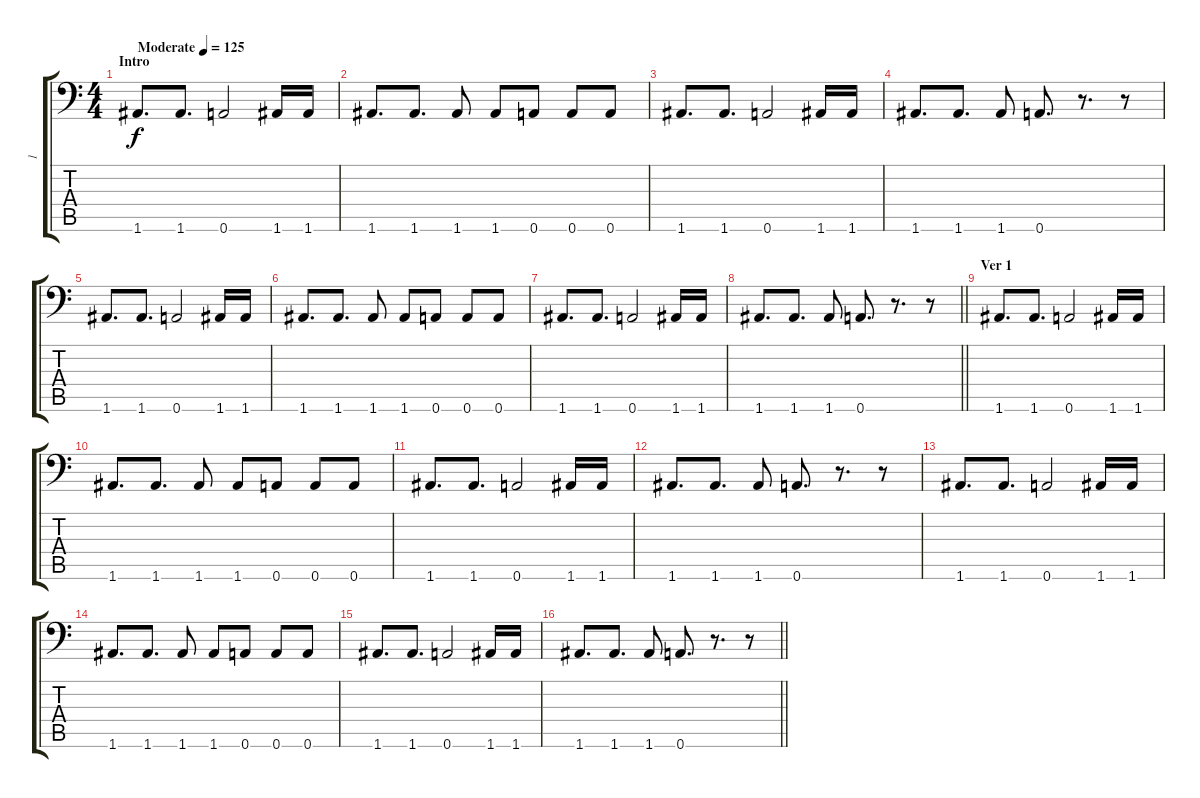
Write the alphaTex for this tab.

\track ("1" "1") {instrument distortionguitar}
\staff {score tabs}
\tuning (B3 Gb3 D3 A2 E2 A1) {hide}
\ts (4 4)
\section ("" "Intro")
\tempo (125 "Moderate")
\clef f4
\ks c
1.6.8{d dy f instrument distortionguitar} 1.6.8{d} 0.6.2 1.6.16 1.6.16 |
1.6.8{d} 1.6.8{d} 1.6.8 1.6.8 0.6.8 0.6.8 0.6.8 |
1.6.8{d} 1.6.8{d} 0.6.2 1.6.16 1.6.16 |
1.6.8{d} 1.6.8{d} 1.6.8 0.6.8{d} r.8{d} r.8 |
1.6.8{d} 1.6.8{d} 0.6.2 1.6.16 1.6.16 |
1.6.8{d} 1.6.8{d} 1.6.8 1.6.8 0.6.8 0.6.8 0.6.8 |
1.6.8{d} 1.6.8{d} 0.6.2 1.6.16 1.6.16 |
\barLineRight lightlight
1.6.8{d} 1.6.8{d} 1.6.8 0.6.8{d} r.8{d} r.8 |
\section ("" "Ver 1")
1.6.8{d} 1.6.8{d} 0.6.2 1.6.16 1.6.16 |
1.6.8{d} 1.6.8{d} 1.6.8 1.6.8 0.6.8 0.6.8 0.6.8 |
1.6.8{d} 1.6.8{d} 0.6.2 1.6.16 1.6.16 |
1.6.8{d} 1.6.8{d} 1.6.8 0.6.8{d} r.8{d} r.8 |
1.6.8{d} 1.6.8{d} 0.6.2 1.6.16 1.6.16 |
1.6.8{d} 1.6.8{d} 1.6.8 1.6.8 0.6.8 0.6.8 0.6.8 |
1.6.8{d} 1.6.8{d} 0.6.2 1.6.16 1.6.16 |
\barLineRight lightlight
1.6.8{d} 1.6.8{d} 1.6.8 0.6.8{d} r.8{d} r.8
